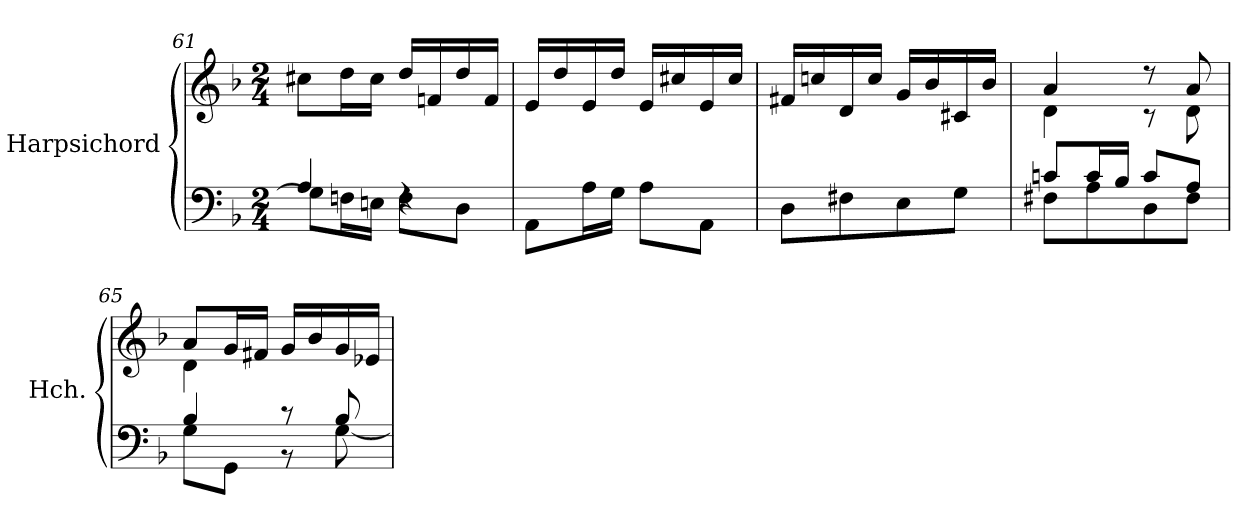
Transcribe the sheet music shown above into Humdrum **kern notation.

**kern	**kern
*part1	*part1
*staff2	*staff1
*I"Harpsichord	*
*I'Hch.	*
*clefF4	*clefG2
*k[b-]	*k[b-]
*M2/4	*M2/4
=61	=61
*^	*
4A/	8G\L]	8cc#X\L
.	16Fn\L	16dd\L
.	16En\JJ	16cc#\JJ
4rF	8F\L	16dd/LL
.	.	16fn/
.	8D\J	16dd/
.	.	16f/JJ
*v	*v	*
=62	=62
8AA\L	16e/LL
.	16dd/
16A\L	16e/
16G\JJ	16dd/JJ
8A\L	16e/LL
.	16cc#X/
8AA\J	16e/
.	16cc#/JJ
=63	=63
8D\L	16f#X/LL
.	16ccn/
8F#X\	16d/
.	16cc/JJ
8E\	16g/LL
.	16b-/
8G\J	16c#X/
.	16b-/JJ
=64	=64
*^	*^
8cn/L	8F#X\L	4a/	4d\
16c/L	8A\	.	.
16B-/JJ	.	.	.
8c/L	8D\	8r	8r
8A/J	8F#\J	8a/	8d\
=65	=65	=65	=65
4B-/	8G\L	8a/L	4d\
.	8GG\J	16g/L	.
.	.	16f#X/JJ	.
8r	8r	16g/LL	4ryy
.	.	16b-/	.
8B-/	[8G\	16g/	.
.	.	16e-X/JJ	.
*v	*v	*	*
*	*v	*v
=	=
*-	*-
